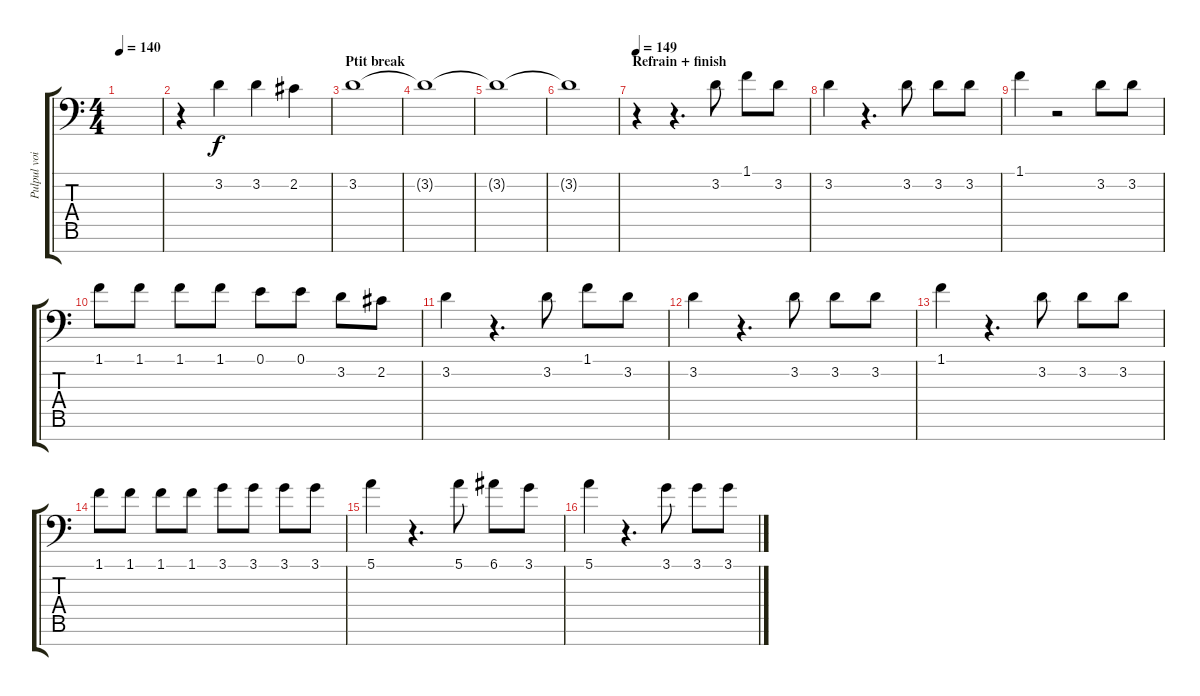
\track ("Pulpul voix" "Pulpul voi") {instrument clarinet}
\staff {score tabs}
\tuning (E4 B3 G3 D3 A2 E2 C-1) {hide}
\ts (4 4)
\tempo 140
\clef f4
\ks c
|
r.4 3.2.4 3.2.4 2.2.4 |
\section ("" "Ptit break")
3.2.1 |
3.2{t}.1 |
3.2{t}.1 |
3.2{t}.1 |
\section ("" "Refrain + finish")
\tempo 150
\tempo 149
r.4 r.4{d} 3.2.8 1.1.8 3.2.8 |
3.2.4 r.4{d} 3.2.8 3.2.8 3.2.8 |
1.1.4 r.2 3.2.8 3.2.8 |
1.1.8 1.1.8 1.1.8 1.1.8 0.1.8 0.1.8 3.2.8 2.2.8 |
3.2.4 r.4{d} 3.2.8 1.1.8 3.2.8 |
3.2.4 r.4{d} 3.2.8 3.2.8 3.2.8 |
1.1.4 r.4{d} 3.2.8 3.2.8 3.2.8 |
1.1.8 1.1.8 1.1.8 1.1.8 3.1.8 3.1.8 3.1.8 3.1.8 |
5.1.4 r.4{d} 5.1.8 6.1.8 3.1.8 |
5.1.4 r.4{d} 3.1.8 3.1.8 3.1.8
